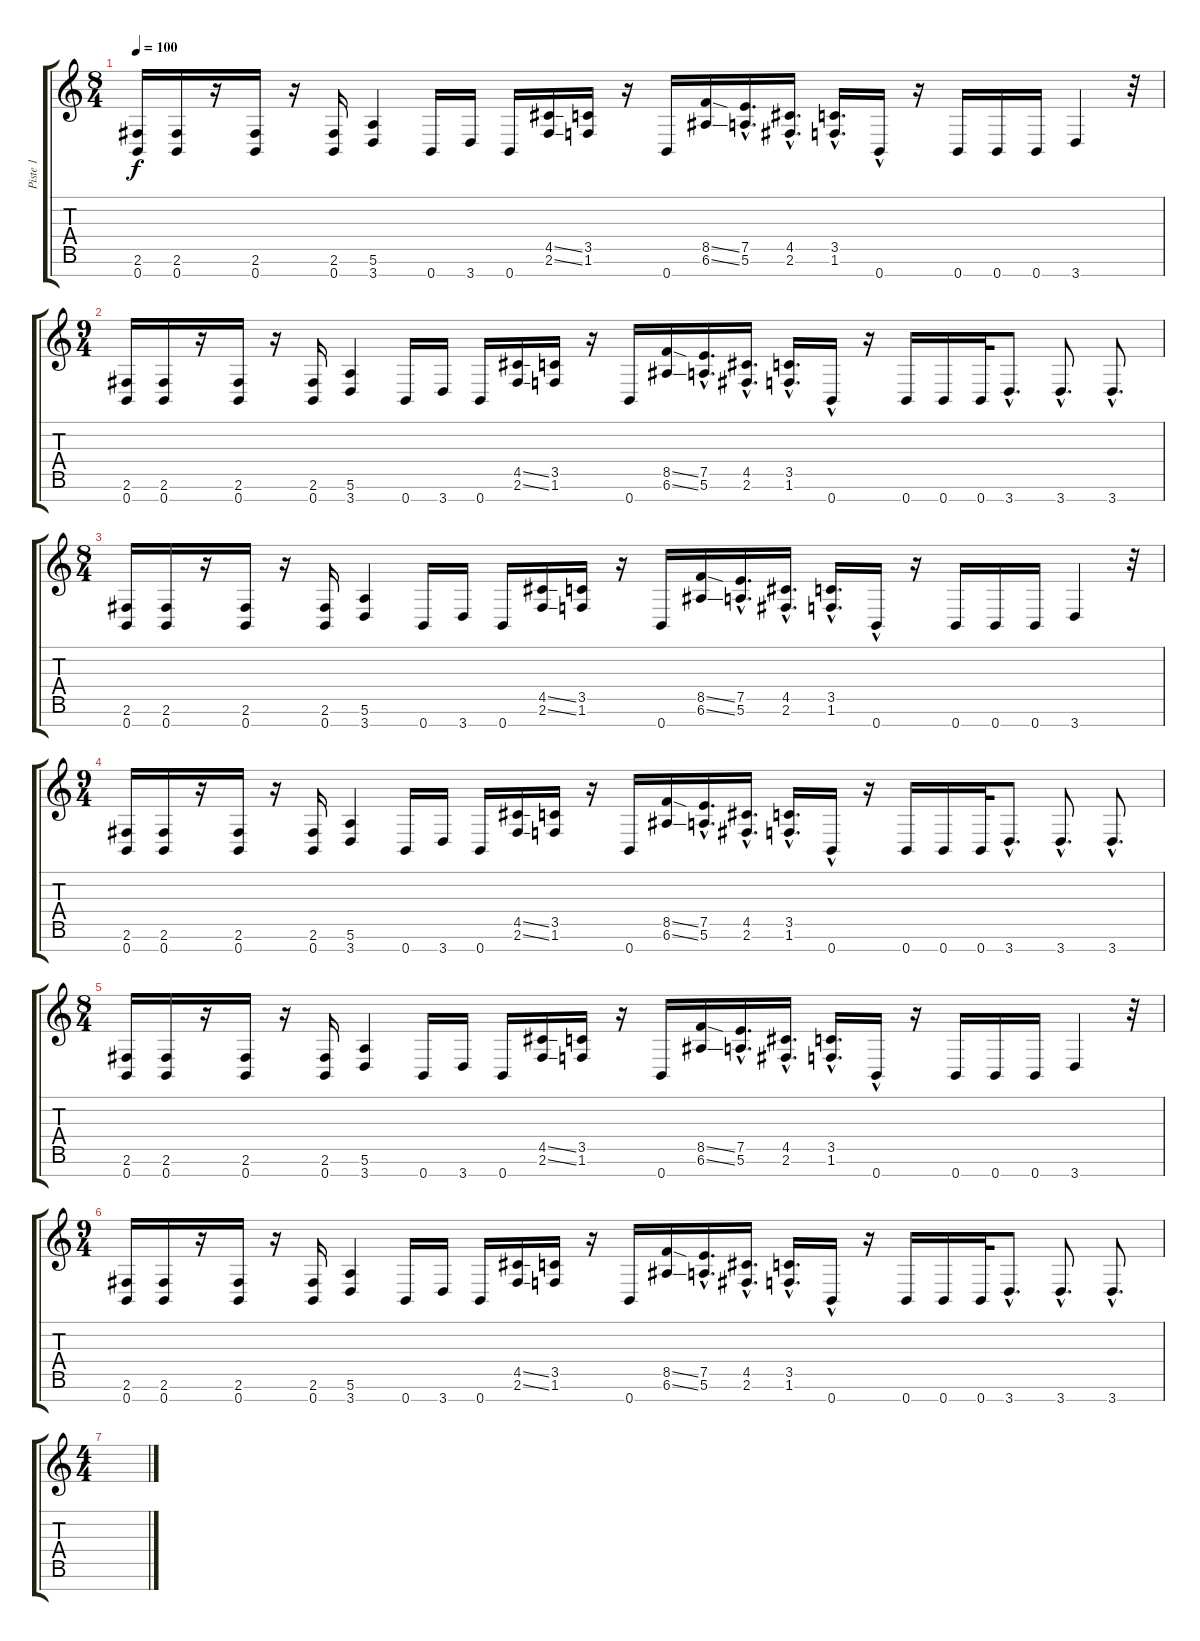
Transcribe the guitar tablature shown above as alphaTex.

\track ("Piste 1" "Piste 1") {instrument distortionguitar}
\staff {score tabs}
\tuning (E4 B3 G3 D3 A2 E2 B1) {hide}
\ts (8 4)
\tempo 100
\clef g2
\ks c
(2.6 0.7).16{dy f} (2.6 0.7).16 r.16 (2.6 0.7).16 r.16 (2.6 0.7).16 (5.6 3.7).4 0.7.16 3.7.16 0.7.16 (4.5{ss} 2.6{ss}).16 (3.5 1.6).16 r.16 0.7.16 (8.5{ss} 6.6{ss}).16 (7.5{hac} 5.6{hac}).16{d} (4.5{hac} 2.6{hac}).16{d} (3.5{hac} 1.6{hac}).16{d} 0.7{hac}.16 r.16 0.7.16 0.7.16 0.7.16 3.7.4 r.32 |
\ts (9 4)
(2.6 0.7).16 (2.6 0.7).16 r.16 (2.6 0.7).16 r.16 (2.6 0.7).16 (5.6 3.7).4 0.7.16 3.7.16 0.7.16 (4.5{ss} 2.6{ss}).16 (3.5 1.6).16 r.16 0.7.16 (8.5{ss} 6.6{ss}).16 (7.5{hac} 5.6{hac}).16{d} (4.5{hac} 2.6{hac}).16{d} (3.5{hac} 1.6{hac}).16{d} 0.7{hac}.16 r.16 0.7.16 0.7.16 0.7.32 3.7{hac}.8{d} 3.7{hac}.8{d} 3.7{hac}.8{d} |
\ts (8 4)
(2.6 0.7).16 (2.6 0.7).16 r.16 (2.6 0.7).16 r.16 (2.6 0.7).16 (5.6 3.7).4 0.7.16 3.7.16 0.7.16 (4.5{ss} 2.6{ss}).16 (3.5 1.6).16 r.16 0.7.16 (8.5{ss} 6.6{ss}).16 (7.5{hac} 5.6{hac}).16{d} (4.5{hac} 2.6{hac}).16{d} (3.5{hac} 1.6{hac}).16{d} 0.7{hac}.16 r.16 0.7.16 0.7.16 0.7.16 3.7.4 r.32 |
\ts (9 4)
(2.6 0.7).16 (2.6 0.7).16 r.16 (2.6 0.7).16 r.16 (2.6 0.7).16 (5.6 3.7).4 0.7.16 3.7.16 0.7.16 (4.5{ss} 2.6{ss}).16 (3.5 1.6).16 r.16 0.7.16 (8.5{ss} 6.6{ss}).16 (7.5{hac} 5.6{hac}).16{d} (4.5{hac} 2.6{hac}).16{d} (3.5{hac} 1.6{hac}).16{d} 0.7{hac}.16 r.16 0.7.16 0.7.16 0.7.32 3.7{hac}.8{d} 3.7{hac}.8{d} 3.7{hac}.8{d} |
\ts (8 4)
(2.6 0.7).16 (2.6 0.7).16 r.16 (2.6 0.7).16 r.16 (2.6 0.7).16 (5.6 3.7).4 0.7.16 3.7.16 0.7.16 (4.5{ss} 2.6{ss}).16 (3.5 1.6).16 r.16 0.7.16 (8.5{ss} 6.6{ss}).16 (7.5{hac} 5.6{hac}).16{d} (4.5{hac} 2.6{hac}).16{d} (3.5{hac} 1.6{hac}).16{d} 0.7{hac}.16 r.16 0.7.16 0.7.16 0.7.16 3.7.4 r.32 |
\ts (9 4)
(2.6 0.7).16 (2.6 0.7).16 r.16 (2.6 0.7).16 r.16 (2.6 0.7).16 (5.6 3.7).4 0.7.16 3.7.16 0.7.16 (4.5{ss} 2.6{ss}).16 (3.5 1.6).16 r.16 0.7.16 (8.5{ss} 6.6{ss}).16 (7.5{hac} 5.6{hac}).16{d} (4.5{hac} 2.6{hac}).16{d} (3.5{hac} 1.6{hac}).16{d} 0.7{hac}.16 r.16 0.7.16 0.7.16 0.7.32 3.7{hac}.8{d} 3.7{hac}.8{d} 3.7{hac}.8{d} |
\ts (4 4)
